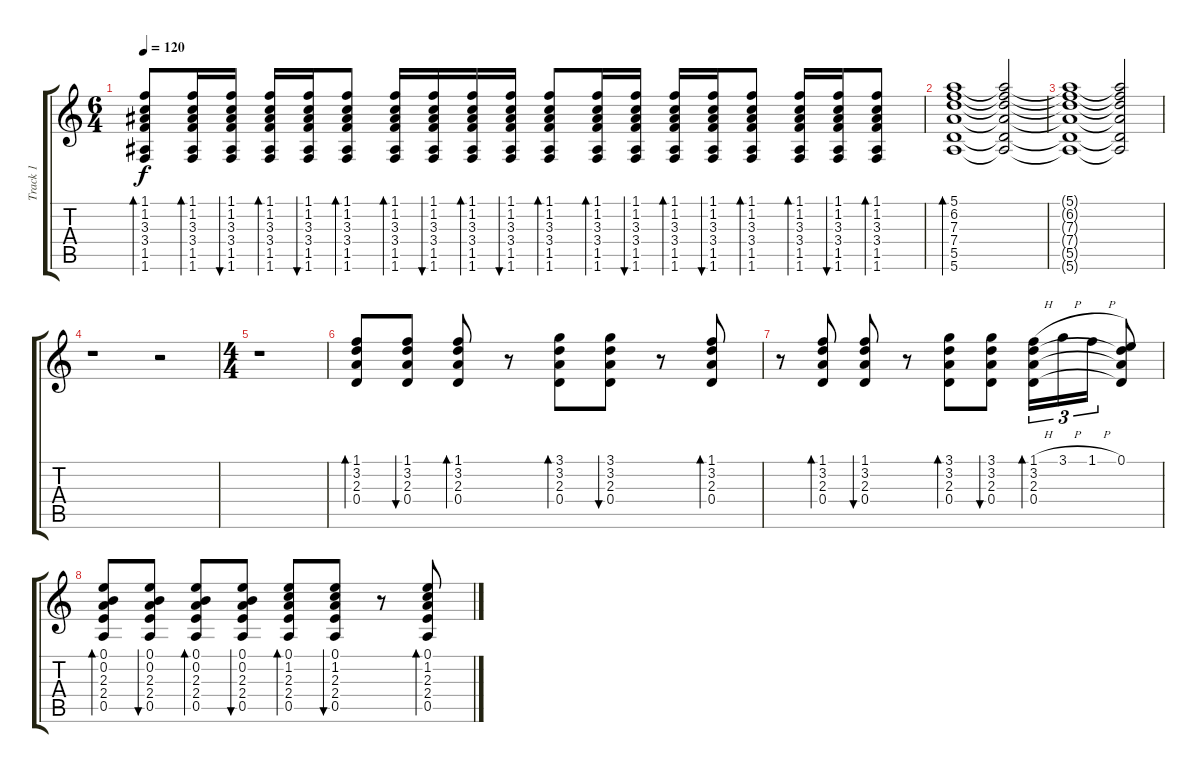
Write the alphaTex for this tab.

\track ("Track 1" "Track 1") {instrument acousticguitarsteel}
\staff {score tabs}
\tuning (E4 B3 G3 D3 A2 E2) {hide}
\ts (6 4)
\tempo 120
\clef g2
\ks c
(1.1 1.2 3.3 3.4 1.5 1.6).8{bd 60 dy f} (1.1 1.2 3.3 3.4 1.5 1.6).16{bd 60} (1.1 1.2 3.3 3.4 1.5 1.6).16{bu 60} (1.1 1.2 3.3 3.4 1.5 1.6).16{bd 60} (1.1 1.2 3.3 3.4 1.5 1.6).16{bu 60} (1.1 1.2 3.3 3.4 1.5 1.6).8{bd 60} (1.1 1.2 3.3 3.4 1.5 1.6).16{bd 60} (1.1 1.2 3.3 3.4 1.5 1.6).16{bu 60} (1.1 1.2 3.3 3.4 1.5 1.6).16{bd 60} (1.1 1.2 3.3 3.4 1.5 1.6).16{bu 60} (1.1 1.2 3.3 3.4 1.5 1.6).8{bd 60} (1.1 1.2 3.3 3.4 1.5 1.6).16{bd 60} (1.1 1.2 3.3 3.4 1.5 1.6).16{bu 60} (1.1 1.2 3.3 3.4 1.5 1.6).16{bd 60} (1.1 1.2 3.3 3.4 1.5 1.6).16{bu 60} (1.1 1.2 3.3 3.4 1.5 1.6).8{bd 60} (1.1 1.2 3.3 3.4 1.5 1.6).16{bd 60} (1.1 1.2 3.3 3.4 1.5 1.6).16{bu 60} (1.1 1.2 3.3 3.4 1.5 1.6).8{bd 60} |
(5.1 6.2 7.3 7.4 5.5 5.6).1{bd 240} (5.1{t} 6.2{t} 7.3{t} 7.4{t} 5.5{t} 5.6{t}).2 |
(5.1{t} 6.2{t} 7.3{t} 7.4{t} 5.5{t} 5.6{t}).1 (5.1{t} 6.2{t} 7.3{t} 7.4{t} 5.5{t} 5.6{t}).2 |
r.1 r.2 |
\ts (4 4)
r.1 |
(1.1 3.2 2.3 0.4).8{bd 60 volume 13} (1.1 3.2 2.3 0.4).8{bu 60} (1.1 3.2 2.3 0.4).8{bd 60} r.8 (3.1 3.2 2.3 0.4).8{bd 60} (3.1 3.2 2.3 0.4).8{bu 60} r.8 (1.1 3.2 2.3 0.4).8{bd 60} |
r.8 (1.1 3.2 2.3 0.4).8{bd 60} (1.1 3.2 2.3 0.4).8{bu 60} r.8 (3.1 3.2 2.3 0.4).8{bd 60} (3.1 3.2 2.3 0.4).8{bu 60} (1.1{h} 3.2 2.3 0.4).16{tu (3 2) bd 60} 3.1{h}.16{tu (3 2)} 1.1{h}.16{tu (3 2)} (0.1 3.2{t} 2.3{t} 0.4{t}).8 |
(0.1 0.2 2.3 2.4 0.5).8{bd 60} (0.1 0.2 2.3 2.4 0.5).8{bu 60} (0.1 0.2 2.3 2.4 0.5).8{bd 60} (0.1 0.2 2.3 2.4 0.5).8{bu 60} (0.1 1.2 2.3 2.4 0.5).8{bd 60} (0.1 1.2 2.3 2.4 0.5).8{bu 60} r.8 (0.1 1.2 2.3 2.4 0.5).8{bd 60}
